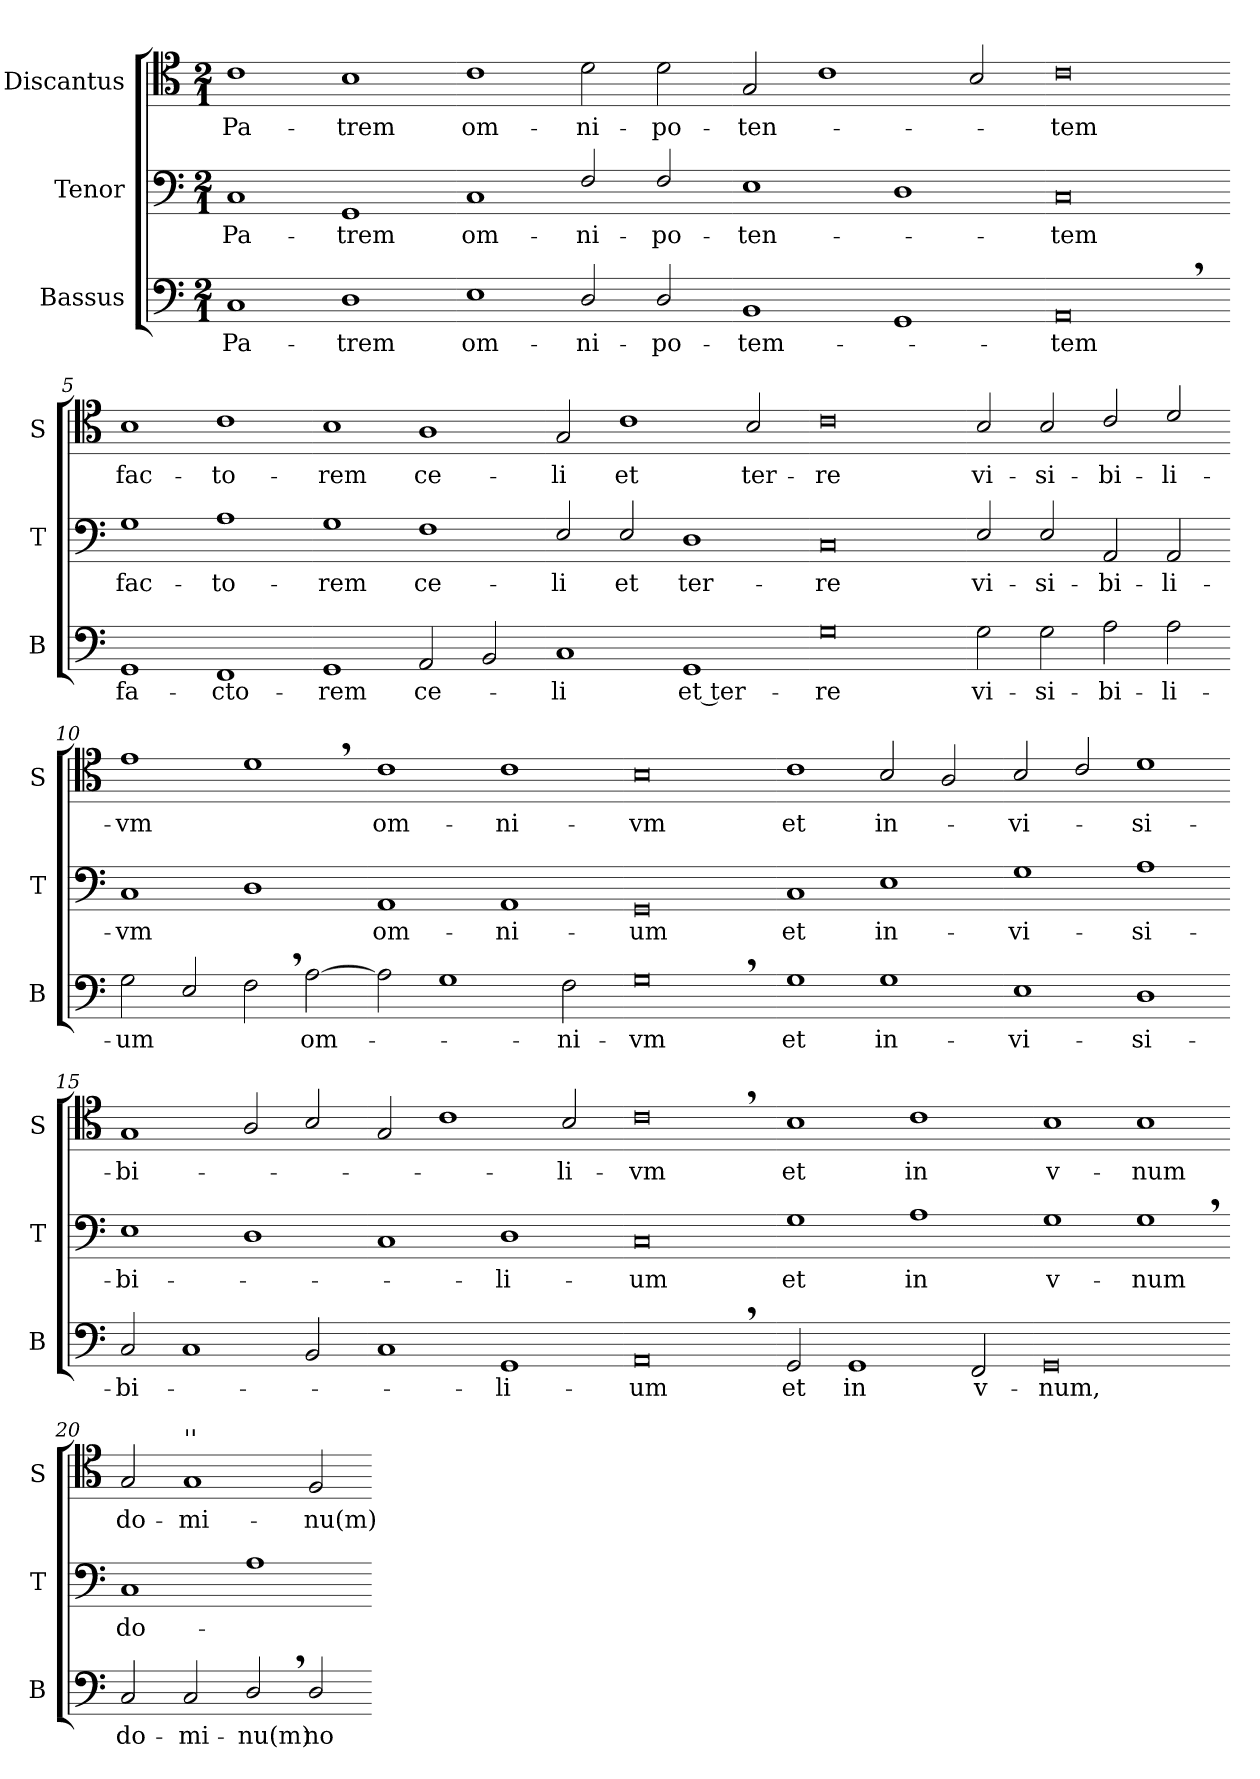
**kern	**text	**kern	**text	**kern	**text
*part3	*part3	*part2	*part2	*part1	*part1
*staff3	*staff3	*staff2	*staff2	*staff1	*staff1
*I"Bassus	*	*I"Tenor	*	*I"Discantus	*
*I'B	*	*I'T	*	*I'S	*
*clefF4	*	*clefF4	*	*clefC4	*
*k[]	*	*k[]	*	*k[]	*
*C:	*	*C:	*	*C:	*
*M2/1	*	*M2/1	*	*M2/1	*
=1	=1	=1	=1	=1	=1
1C	Pa-	1C	Pa-	1c	Pa-
1D	-trem	1GG	-trem	1B	-trem
=2-	=2-	=2-	=2-	=2-	=2-
1E	om-	1C	om-	1c	om-
2D/	-ni-	2F/	-ni-	2d\	-ni-
2D/	-po-	2F/	-po-	2d\	-po-
=3-	=3-	=3-	=3-	=3-	=3-
1BB	-tem-	1E	-ten-	2G/	-ten-
.	.	.	.	1c	.
1GG	.	1D	.	.	.
.	.	.	.	2B/	.
=4-	=4-	=4-	=4-	=4-	=4-
0AA,	-tem	0C	-tem	0c	-tem
=5-	=5-	=5-	=5-	=5-	=5-
1GG	fa-	1G	fac-	1B	fac-
1FF	-cto-	1A	-to-	1c	-to-
=6-	=6-	=6-	=6-	=6-	=6-
1GG	rem	1G	-rem	1B	-rem
2AA/	ce-	1F	ce-	1A	ce-
2BB/	.	.	.	.	.
=7-	=7-	=7-	=7-	=7-	=7-
1C	-li	2E/	-li	2G/	-li
.	.	2E/	et	1c	et
1GG	et ter-	1D	ter-	.	.
.	.	.	.	2B/	ter-
=8-	=8-	=8-	=8-	=8-	=8-
0G	-re	0C	-re	0c	-re
=9-	=9-	=9-	=9-	=9-	=9-
2G\	vi-	2E/	vi-	2B/	vi-
2G\	-si-	2E/	-si-	2B/	-si-
2A\	-bi-	2AA/	-bi-	2c/	-bi-
2A\	-li-	2AA/	-li-	2d/	-li-
=10-	=10-	=10-	=10-	=10-	=10-
2G\	-um	1C	-vm	1e	-vm
2E/	.	.	.	.	.
2F,\	.	1D	.	1d,	.
[2A\	om-	.	.	.	.
=11-	=11-	=11-	=11-	=11-	=11-
2A\]	.	1AA	om-	1c	om-
1G	.	.	.	.	.
.	.	1AA	-ni-	1c	-ni-
2F\	-ni-	.	.	.	.
=12-	=12-	=12-	=12-	=12-	=12-
0G,	-vm	0GG	-um	0B	-vm
=13-	=13-	=13-	=13-	=13-	=13-
1G	et	1C	et	1c	et
1G	in-	1E	in-	2B/	in-
.	.	.	.	2A/	.
=14-	=14-	=14-	=14-	=14-	=14-
1E	-vi-	1G	-vi-	2B/	vi-
.	.	.	.	2c/	.
1D	-si-	1A	-si-	1d	-si-
=15-	=15-	=15-	=15-	=15-	=15-
2C/	-bi-	1E	-bi-	1G	-bi-
1C	.	.	.	.	.
.	.	1D	.	2A/	.
2BB/	.	.	.	2B/	.
=16-	=16-	=16-	=16-	=16-	=16-
1C	.	1C	.	2G/	.
.	.	.	.	1c	.
1GG	-li-	1D	-li-	.	.
.	.	.	.	2B/	-li-
=17-	=17-	=17-	=17-	=17-	=17-
0AA,	-um	0C	-um	0c,	-vm
=18-	=18-	=18-	=18-	=18-	=18-
2GG/	et	1G	et	1B	et
1GG	in	.	.	.	.
.	.	1A	in	1c	in
2FF/	v-	.	.	.	.
=19-	=19-	=19-	=19-	=19-	=19-
0GG	-num,	1G	v-	1B	v-
.	.	1G,	-num	1B	-num
=20-	=20-	=20-	=20-	=20-	=20-
2C/	do-	1C	do-	2G/	do-
!	!	!	!	!LO:TX:a:t=''	!
2C/	-mi-	.	.	1G	-mi-
2D,/	-nu(m)	1A	.	.	.
2D/	no-	.	.	2F/	-nu(m)-
=-	=-	=-	=-	=-	=-
*-	*-	*-	*-	*-	*-
